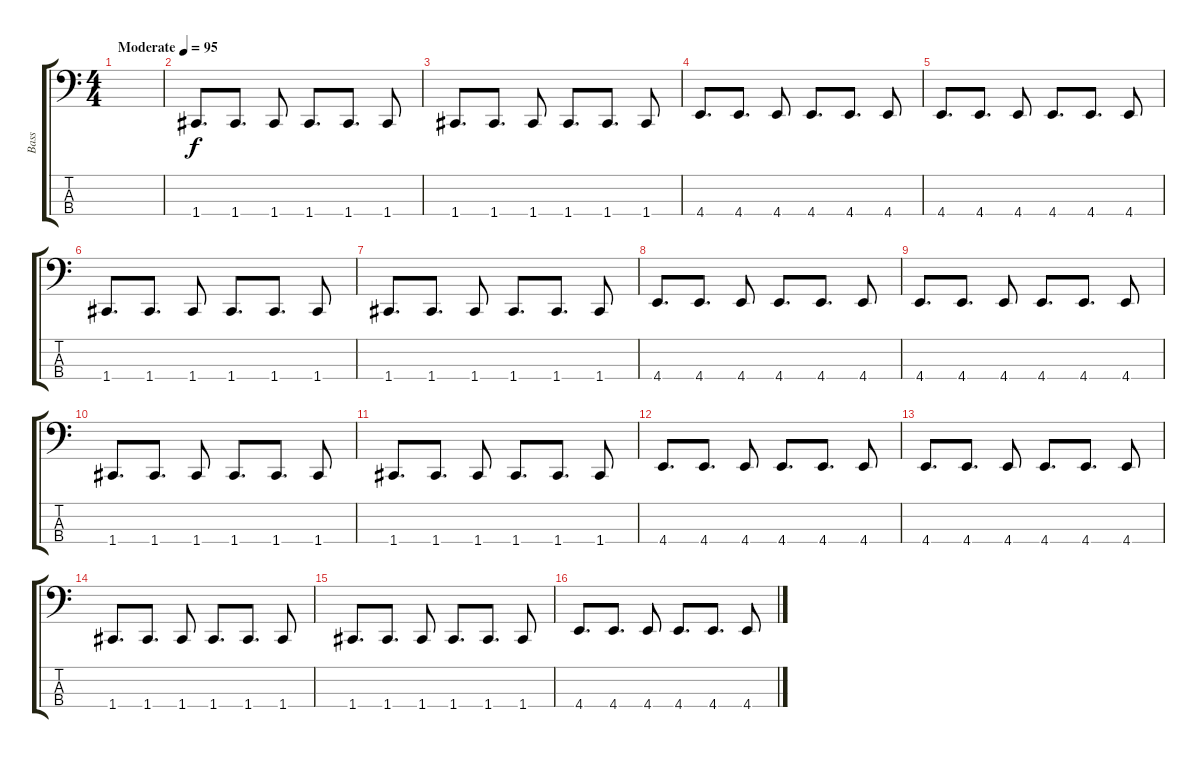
\track ("Bass" "Bass") {instrument electricbassfinger}
\staff {score tabs}
\tuning (Eb2 Bb1 F1 C1) {hide}
\ts (4 4)
\tempo (95 "Moderate")
\clef f4
\ks c
|
1.4.8{d} 1.4.8{d} 1.4.8 1.4.8{d} 1.4.8{d} 1.4.8 |
1.4.8{d} 1.4.8{d} 1.4.8 1.4.8{d} 1.4.8{d} 1.4.8 |
4.4.8{d} 4.4.8{d} 4.4.8 4.4.8{d} 4.4.8{d} 4.4.8 |
4.4.8{d} 4.4.8{d} 4.4.8 4.4.8{d} 4.4.8{d} 4.4.8 |
1.4.8{d} 1.4.8{d} 1.4.8 1.4.8{d} 1.4.8{d} 1.4.8 |
1.4.8{d} 1.4.8{d} 1.4.8 1.4.8{d} 1.4.8{d} 1.4.8 |
4.4.8{d} 4.4.8{d} 4.4.8 4.4.8{d} 4.4.8{d} 4.4.8 |
4.4.8{d} 4.4.8{d} 4.4.8 4.4.8{d} 4.4.8{d} 4.4.8 |
1.4.8{d} 1.4.8{d} 1.4.8 1.4.8{d} 1.4.8{d} 1.4.8 |
1.4.8{d} 1.4.8{d} 1.4.8 1.4.8{d} 1.4.8{d} 1.4.8 |
4.4.8{d} 4.4.8{d} 4.4.8 4.4.8{d} 4.4.8{d} 4.4.8 |
4.4.8{d} 4.4.8{d} 4.4.8 4.4.8{d} 4.4.8{d} 4.4.8 |
1.4.8{d} 1.4.8{d} 1.4.8 1.4.8{d} 1.4.8{d} 1.4.8 |
1.4.8{d} 1.4.8{d} 1.4.8 1.4.8{d} 1.4.8{d} 1.4.8 |
4.4.8{d} 4.4.8{d} 4.4.8 4.4.8{d} 4.4.8{d} 4.4.8
